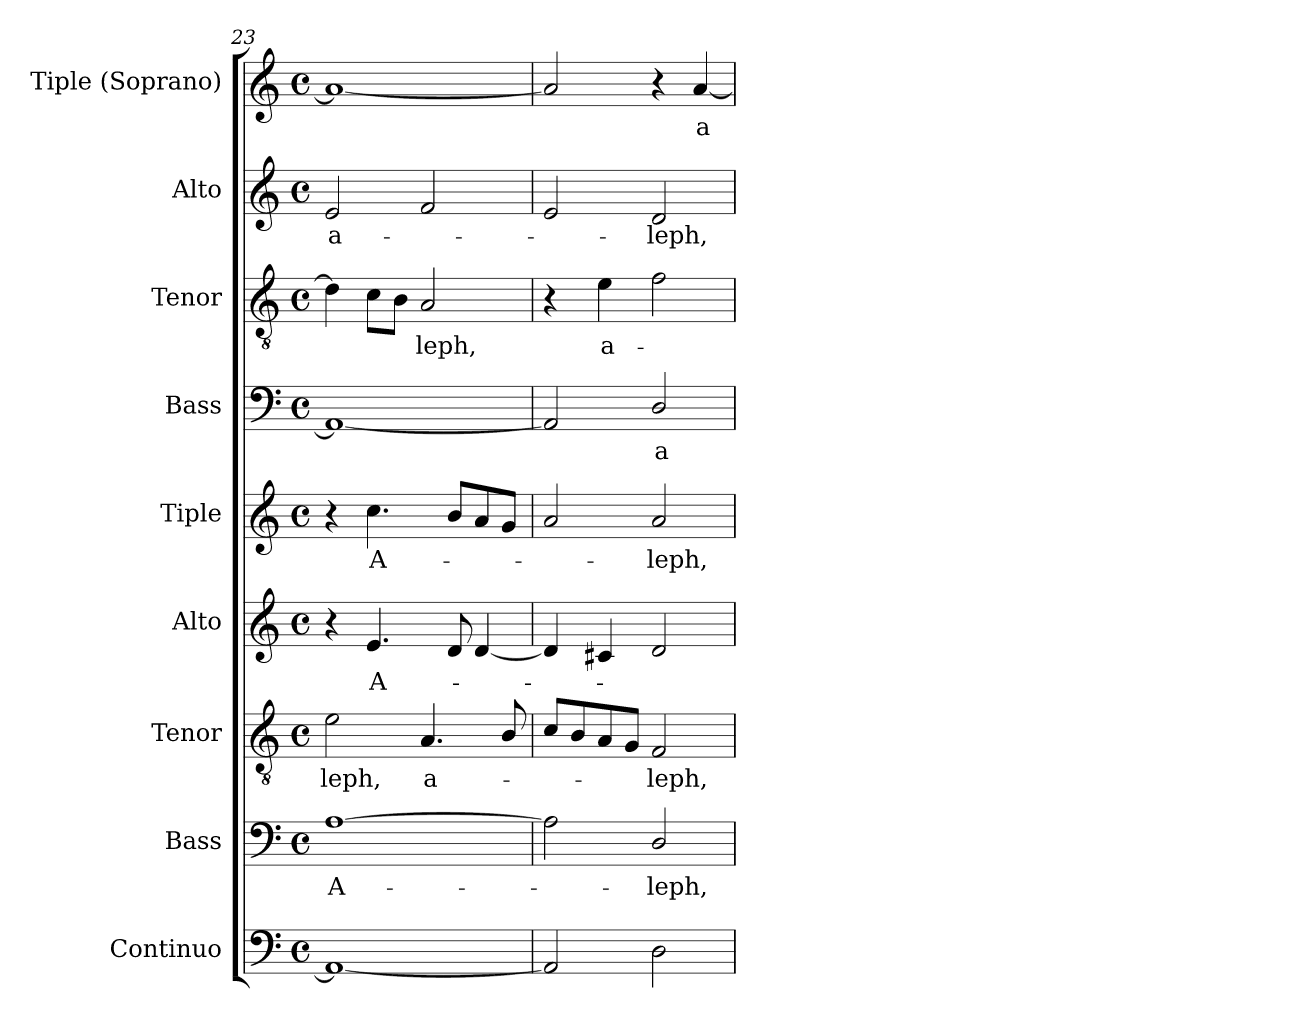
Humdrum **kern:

**kern	**kern	**text	**kern	**text	**kern	**text	**kern	**text	**kern	**text	**kern	**text	**kern	**text	**kern	**text
*part9	*part8	*part8	*part7	*part7	*part6	*part6	*part5	*part5	*part4	*part4	*part3	*part3	*part2	*part2	*part1	*part1
*staff9	*staff8	*staff8	*staff7	*staff7	*staff6	*staff6	*staff5	*staff5	*staff4	*staff4	*staff3	*staff3	*staff2	*staff2	*staff1	*staff1
*I"Continuo	*I"Bass	*	*I"Tenor	*	*I"Alto	*	*I"Tiple	*	*I"Bass	*	*I"Tenor	*	*I"Alto	*	*I"Tiple (Soprano)	*
*I'Cont.	*I'B.	*	*I'T.	*	*I'A.	*	*	*	*I'B.	*	*I'T.	*	*I'A.	*	*I'S.	*
*clefF4	*clefF4	*	*clefGv2	*	*clefG2	*	*clefG2	*	*clefF4	*	*clefGv2	*	*clefG2	*	*clefG2	*
*	*	*	*ITrd7c12	*	*	*	*	*	*	*	*ITrd7c12	*	*	*	*	*
*k[]	*k[]	*	*k[]	*	*k[]	*	*k[]	*	*k[]	*	*k[]	*	*k[]	*	*k[]	*
*C:	*C:	*	*C:	*	*C:	*	*C:	*	*C:	*	*C:	*	*C:	*	*C:	*
*M4/4	*M4/4	*	*M4/4	*	*M4/4	*	*M4/4	*	*M4/4	*	*M4/4	*	*M4/4	*	*M4/4	*
*met(c)	*met(c)	*	*met(c)	*	*met(c)	*	*met(c)	*	*met(c)	*	*met(c)	*	*met(c)	*	*met(c)	*
=23	=23	=23	=23	=23	=23	=23	=23	=23	=23	=23	=23	=23	=23	=23	=23	=23
!	!	!LO:LY:b:color=#000000	!	!	!	!	!	!	!	!	!	!	!	!	!	!
!	!	!	!	!LO:LY:b:color=#000000	!	!	!	!	!	!	!	!	!	!	!	!
!	!	!	!	!	!	!	!	!	!	!	!	!	!	!LO:LY:b:color=#000000	!	!
1AAi_	[1Ai	A-	2Ei\	-leph,	4r	.	4r	.	1AAi_	.	4Di\]	.	2ei/	a-	1ai_	.
!	!	!	!	!	!	!LO:LY:b:color=#000000	!	!	!	!	!	!	!	!	!	!
!	!	!	!	!	!	!	!	!LO:LY:b:color=#000000	!	!	!	!	!	!	!	!
.	.	.	.	.	4.ei/	A-	4.cci\	A-	.	.	8Ci\L	.	.	.	.	.
.	.	.	.	.	.	.	.	.	.	.	8BBi\J	.	.	.	.	.
!	!	!	!	!LO:LY:b:color=#000000	!	!	!	!	!	!	!	!	!	!	!	!
!	!	!	!	!	!	!	!	!	!	!	!	!LO:LY:b:color=#000000	!	!	!	!
.	.	.	4.AAi/	a-	.	.	.	.	.	.	2AAi/	-leph,	2fi/	.	.	.
.	.	.	.	.	8di/	.	8bi/L	.	.	.	.	.	.	.	.	.
.	.	.	.	.	[4di/	.	8ai/	.	.	.	.	.	.	.	.	.
.	.	.	8BBi/	.	.	.	8gi/J	.	.	.	.	.	.	.	.	.
=24	=24	=24	=24	=24	=24	=24	=24	=24	=24	=24	=24	=24	=24	=24	=24	=24
2AAi/]	2Ai\]	.	8Ci/L	.	4di/]	.	2ai/	.	2AAi/]	.	4r	.	2ei/	.	2ai/]	.
.	.	.	8BBi/	.	.	.	.	.	.	.	.	.	.	.	.	.
!	!	!	!	!	!	!	!	!	!	!	!	!LO:LY:b:color=#000000	!	!	!	!
.	.	.	8AAi/	.	4c#Xi/	.	.	.	.	.	4Ei\	a-	.	.	.	.
.	.	.	8GGi/J	.	.	.	.	.	.	.	.	.	.	.	.	.
!	!	!LO:LY:b:color=#000000	!	!	!	!	!	!	!	!	!	!	!	!	!	!
!	!	!	!	!LO:LY:b:color=#000000	!	!	!	!	!	!	!	!	!	!	!	!
!	!	!	!	!	!	!	!	!LO:LY:b:color=#000000	!	!	!	!	!	!	!	!
!	!	!	!	!	!	!	!	!	!	!LO:LY:b:color=#000000	!	!	!	!	!	!
!	!	!	!	!	!	!	!	!	!	!	!	!	!	!LO:LY:b:color=#000000	!	!
2Di\	2Di/	-leph,	2FFi/	-leph,	2di/	.	2ai/	-leph,	2Di/	a-	2Fi\	.	2di/	-leph,	4r	.
!	!	!	!	!	!	!	!	!	!	!	!	!	!	!	!	!LO:LY:b:color=#000000
.	.	.	.	.	.	.	.	.	.	.	.	.	.	.	[4ai/	a-
=	=	=	=	=	=	=	=	=	=	=	=	=	=	=	=	=
*-	*-	*-	*-	*-	*-	*-	*-	*-	*-	*-	*-	*-	*-	*-	*-	*-
